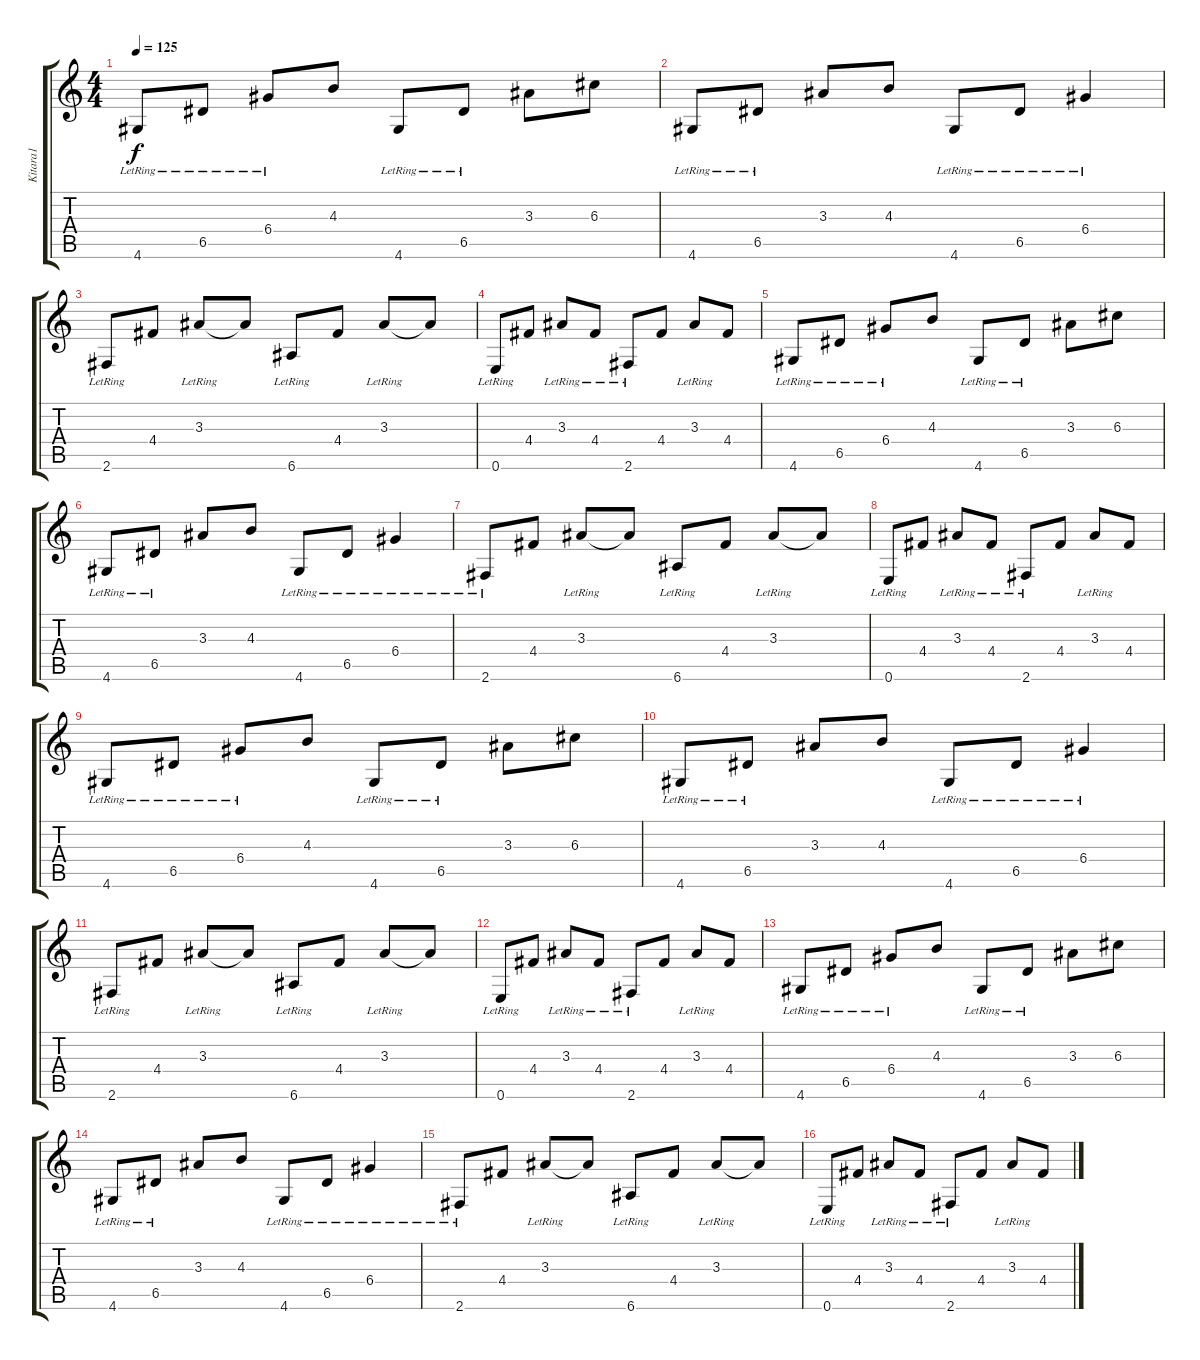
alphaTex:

\track ("Kitara1" "Kitara1") {instrument acousticguitarsteel}
\staff {score tabs}
\tuning (E4 B3 G3 D3 A2 E2) {hide}
\ts (4 4)
\tempo 125
\clef g2
\ks c
4.6{lr}.8{dy f instrument acousticguitarsteel} 6.5{lr}.8 6.4{lr}.8 4.3.8 4.6{lr}.8 6.5{lr}.8 3.3.8 6.3.8 |
4.6{lr}.8 6.5{lr}.8 3.3.8 4.3.8 4.6{lr}.8 6.5{lr}.8 6.4{lr}.4 |
2.6{lr}.8 4.4.8 3.3{lr}.8 3.3{t}.8 6.6{lr}.8 4.4.8 3.3{lr}.8 3.3{t}.8 |
0.6{lr}.8 4.4.8 3.3{lr}.8 4.4{lr}.8 2.6{lr}.8 4.4.8 3.3{lr}.8 4.4.8 |
4.6{lr}.8 6.5{lr}.8 6.4{lr}.8 4.3.8 4.6{lr}.8 6.5{lr}.8 3.3.8 6.3.8 |
4.6{lr}.8 6.5{lr}.8 3.3.8 4.3.8 4.6{lr}.8 6.5{lr}.8 6.4{lr}.4 |
2.6{lr}.8 4.4.8 3.3{lr}.8 3.3{t}.8 6.6{lr}.8 4.4.8 3.3{lr}.8 3.3{t}.8 |
0.6{lr}.8 4.4.8 3.3{lr}.8 4.4{lr}.8 2.6{lr}.8 4.4.8 3.3{lr}.8 4.4.8 |
4.6{lr}.8 6.5{lr}.8 6.4{lr}.8 4.3.8 4.6{lr}.8 6.5{lr}.8 3.3.8 6.3.8 |
4.6{lr}.8 6.5{lr}.8 3.3.8 4.3.8 4.6{lr}.8 6.5{lr}.8 6.4{lr}.4 |
2.6{lr}.8 4.4.8 3.3{lr}.8 3.3{t}.8 6.6{lr}.8 4.4.8 3.3{lr}.8 3.3{t}.8 |
0.6{lr}.8 4.4.8 3.3{lr}.8 4.4{lr}.8 2.6{lr}.8 4.4.8 3.3{lr}.8 4.4.8 |
4.6{lr}.8 6.5{lr}.8 6.4{lr}.8 4.3.8 4.6{lr}.8 6.5{lr}.8 3.3.8 6.3.8 |
4.6{lr}.8 6.5{lr}.8 3.3.8 4.3.8 4.6{lr}.8 6.5{lr}.8 6.4{lr}.4 |
2.6{lr}.8 4.4.8 3.3{lr}.8 3.3{t}.8 6.6{lr}.8 4.4.8 3.3{lr}.8 3.3{t}.8 |
0.6{lr}.8 4.4.8 3.3{lr}.8 4.4{lr}.8 2.6{lr}.8 4.4.8 3.3{lr}.8 4.4.8
